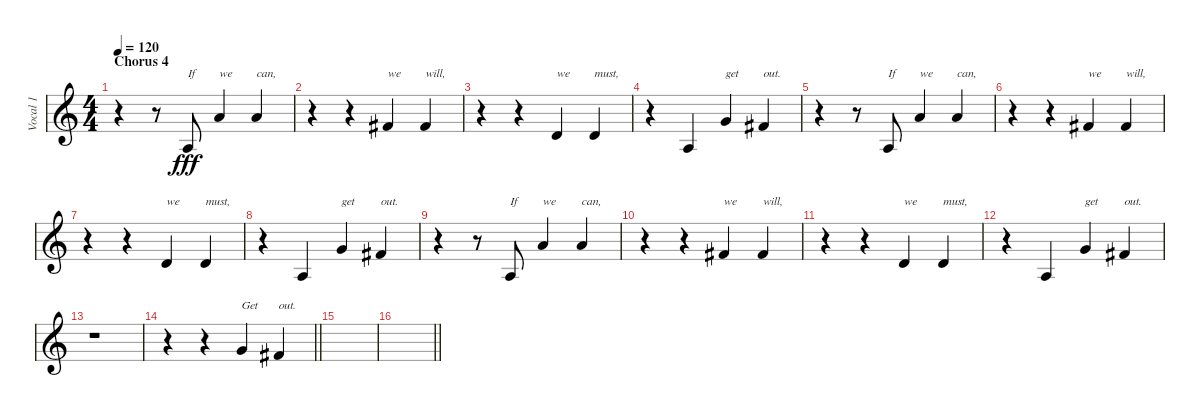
\track ("Vocal 1" "Vocal 1") {instrument fx8scifi}
\staff {score}
\tuning (E4 B3 G3 D3 A2 E2) {hide}
\ts (4 4)
\section ("" "Chorus 4")
\tempo 120
\clef g2
\ks c
r.4{dy ff} r.8 7.4.8{txt "If" dy fff} 5.1.4{txt "we"} 5.1.4{txt "can,"} |
r.4 r.4 2.1.4{txt "we"} 2.1.4{txt "will,"} |
r.4 r.4 3.2.4{txt "we"} 3.2.4{txt "must,"} |
r.4 2.3.4 3.1.4{txt "get"} 2.1.4{txt "out."} |
r.4 r.8 7.4.8{txt "If"} 5.1.4{txt "we"} 5.1.4{txt "can,"} |
r.4 r.4 2.1.4{txt "we"} 2.1.4{txt "will,"} |
r.4 r.4 3.2.4{txt "we"} 3.2.4{txt "must,"} |
r.4 2.3.4 3.1.4{txt "get"} 2.1.4{txt "out."} |
r.4 r.8 7.4.8{txt "If"} 5.1.4{txt "we"} 5.1.4{txt "can,"} |
r.4 r.4 2.1.4{txt "we"} 2.1.4{txt "will,"} |
r.4 r.4 3.2.4{txt "we"} 3.2.4{txt "must,"} |
r.4 2.3.4 3.1.4{txt "get"} 2.1.4{txt "out."} |
r.1 |
\barLineRight lightlight
r.4 r.4 3.1.4{txt "Get"} 2.1.4{txt "out."} |
|
\barLineRight lightlight
